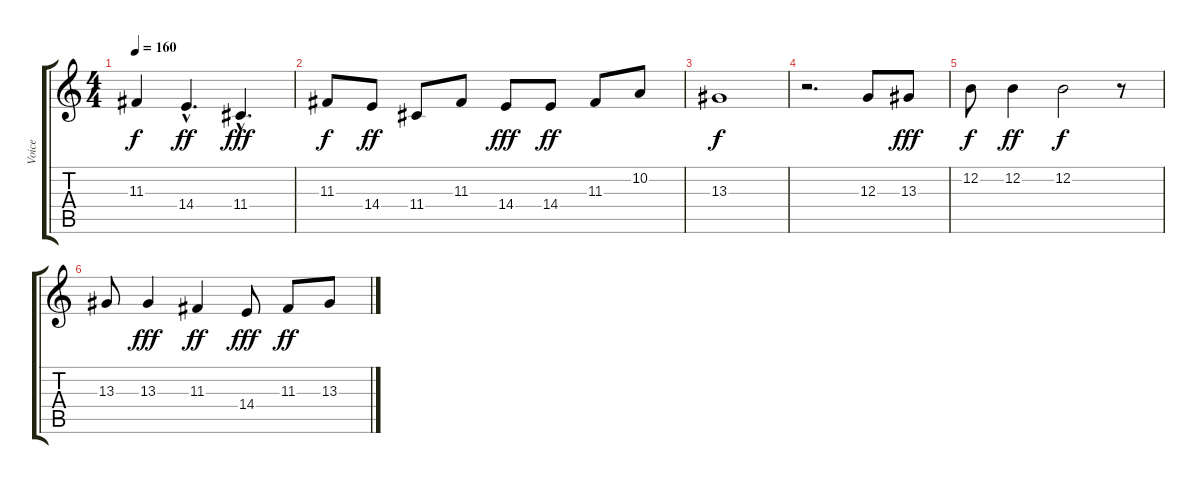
\track ("Voice" "Voice") {instrument trombone}
\staff {score tabs}
\tuning (E4 B3 G3 D3 A2 E2) {hide}
\ts (4 4)
\tempo 160
\clef g2
\ks c
11.3.4{dy f} 14.4{hac}.4{d dy ff} 11.4{hac}.4{d dy fff} |
11.3.8{dy f} 14.4.8{dy ff} 11.4.8 11.3.8 14.4.8{dy fff} 14.4.8{dy ff} 11.3.8 10.2.8 |
13.3.1{dy f volume 3} |
r.2{d} 12.3.8 13.3.8{dy fff} |
12.2.8{dy f} 12.2.4{dy ff} 12.2.2{dy f} r.8 |
13.3.8 13.3.4{dy fff} 11.3.4{dy ff} 14.4.8{dy fff} 11.3.8{dy ff} 13.3.8
